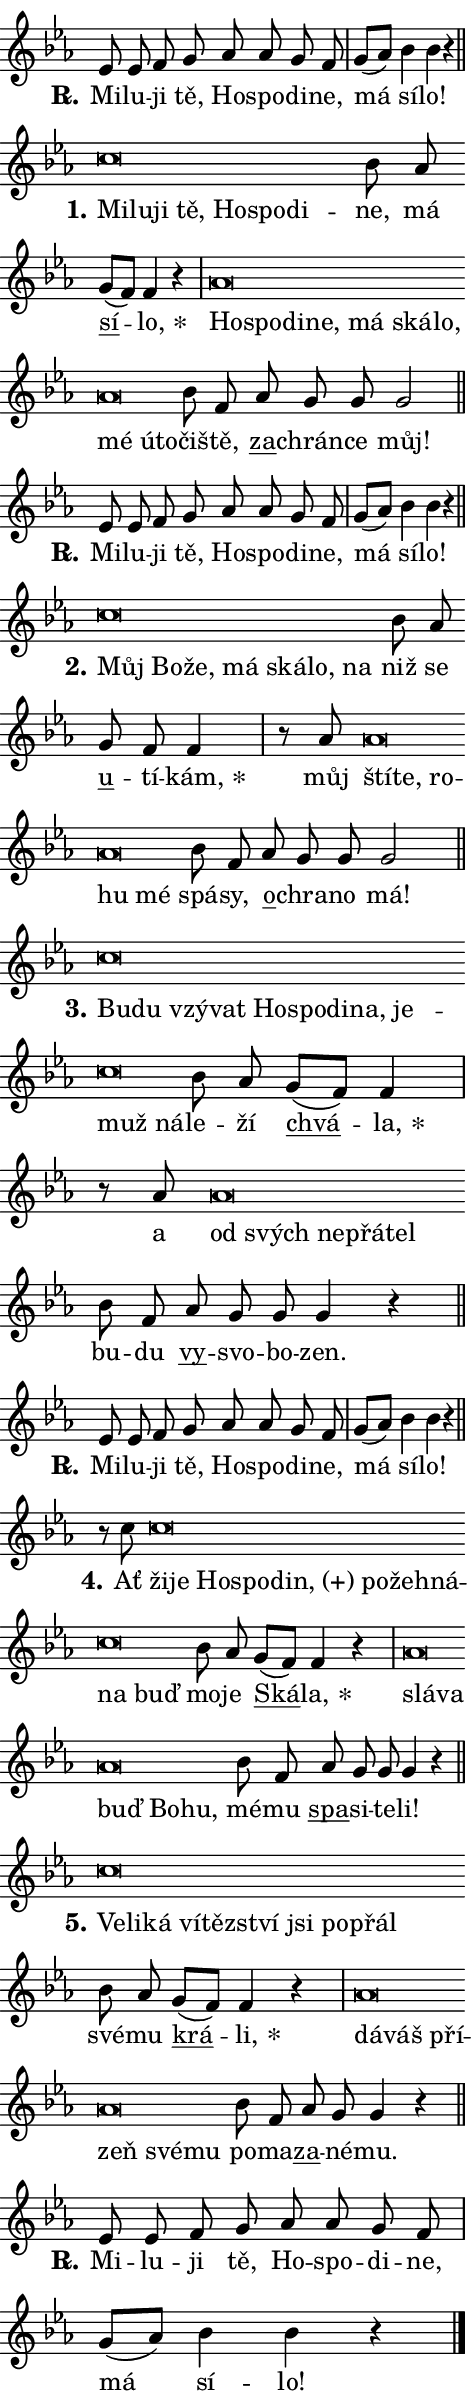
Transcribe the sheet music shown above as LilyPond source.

\version "2.24.0"
\header { tagline = "" }
\paper {
  indent = 0\cm
  top-margin = 0\cm
  right-margin = 0.13\cm % to fit lyric hyphens
  bottom-margin = 0\cm
  left-margin = 0\cm
  paper-width = 8\cm
  page-breaking = #ly:one-page-breaking
  system-system-spacing.basic-distance = #11
  score-system-spacing.basic-distance = #11
  ragged-last = ##f
}


%% Author: Thomas Morley
%% https://lists.gnu.org/archive/html/lilypond-user/2020-05/msg00002.html
#(define (line-position grob)
"Returns position of @var[grob} in current system:
   @code{'start}, if at first time-step
   @code{'end}, if at last time-step
   @code{'middle} otherwise
"
  (let* ((col (ly:item-get-column grob))
         (ln (ly:grob-object col 'left-neighbor))
         (rn (ly:grob-object col 'right-neighbor))
         (col-to-check-left (if (ly:grob? ln) ln col))
         (col-to-check-right (if (ly:grob? rn) rn col))
         (break-dir-left
           (and
             (ly:grob-property col-to-check-left 'non-musical #f)
             (ly:item-break-dir col-to-check-left)))
         (break-dir-right
           (and
             (ly:grob-property col-to-check-right 'non-musical #f)
             (ly:item-break-dir col-to-check-right))))
        (cond ((eqv? 1 break-dir-left) 'start)
              ((eqv? -1 break-dir-right) 'end)
              (else 'middle))))

#(define (tranparent-at-line-position vctor)
  (lambda (grob)
  "Relying on @code{line-position} select the relevant enry from @var{vctor}.
Used to determine transparency,"
    (case (line-position grob)
      ((end) (not (vector-ref vctor 0)))
      ((middle) (not (vector-ref vctor 1)))
      ((start) (not (vector-ref vctor 2))))))

noteHeadBreakVisibility =
#(define-music-function (break-visibility)(vector?)
"Makes @code{NoteHead}s transparent relying on @var{break-visibility}"
#{
  \override NoteHead.transparent =
    #(tranparent-at-line-position break-visibility)
#})

#(define delete-ledgers-for-transparent-note-heads
  (lambda (grob)
    "Reads whether a @code{NoteHead} is transparent.
If so this @code{NoteHead} is removed from @code{'note-heads} from
@var{grob}, which is supposed to be @code{LedgerLineSpanner}.
As a result ledgers are not printed for this @code{NoteHead}"
    (let* ((nhds-array (ly:grob-object grob 'note-heads))
           (nhds-list
             (if (ly:grob-array? nhds-array)
                 (ly:grob-array->list nhds-array)
                 '()))
           ;; Relies on the transparent-property being done before
           ;; Staff.LedgerLineSpanner.after-line-breaking is executed.
           ;; This is fragile ...
           (to-keep
             (remove
               (lambda (nhd)
                 (ly:grob-property nhd 'transparent #f))
               nhds-list)))
      ;; TODO find a better method to iterate over grob-arrays, similiar
      ;; to filter/remove etc for lists
      ;; For now rebuilt from scratch
      (set! (ly:grob-object grob 'note-heads)  '())
      (for-each
        (lambda (nhd)
          (ly:pointer-group-interface::add-grob grob 'note-heads nhd))
        to-keep))))

squashNotes = {
  \override NoteHead.X-extent = #'(-0.2 . 0.2)
  \override NoteHead.Y-extent = #'(-0.75 . 0)
  \override NoteHead.stencil =
    #(lambda (grob)
       (let ((pos (ly:grob-property grob 'staff-position)))
         (begin
           (if (< pos -7) (display "ERROR: Lower brevis then expected\n") (display ""))
           (if (<= pos -6) ly:text-interface::print ly:note-head::print))))
}
unSquashNotes = {
  \revert NoteHead.X-extent
  \revert NoteHead.Y-extent
  \revert NoteHead.stencil
}

hideNotes = \noteHeadBreakVisibility #begin-of-line-visible
unHideNotes = \noteHeadBreakVisibility #all-visible

% work-around for resetting accidentals
% https://lilypond.org/doc/v2.23/Documentation/notation/displaying-rhythms#unmetered-music
cadenzaMeasure = {
  \cadenzaOff
  \partial 1024 s1024
  \cadenzaOn
}

#(define-markup-command (accent layout props text) (markup?)
  "Underline accented syllable"
  (interpret-markup layout props
    #{\markup \override #'(offset . 4.3) \underline { #text }#}))

responsum = \markup \concat {
  "R" \hspace #-1.05 \path #0.1 #'((moveto 0 0.07) (lineto 0.9 0.8)) \hspace #0.05 "."
}

spaceSize = #0.6828661417322834 % exact space size for TeX Gyre Schola

\layout {
  \context {
    \Staff
    \remove "Time_signature_engraver"
    \override LedgerLineSpanner.after-line-breaking = #delete-ledgers-for-transparent-note-heads
  }
  \context {
    \Lyrics {
      \override LyricSpace.minimum-distance = \spaceSize
      \override LyricText.font-name = #"TeX Gyre Schola"
      \override LyricText.font-size = 1
      \override StanzaNumber.font-name = #"TeX Gyre Schola Bold"
      \override StanzaNumber.font-size = 1
    }
  }
  \context {
    \Score 
    \override NoteHead.text =
      #(lambda (grob) 
        (let ((pos (ly:grob-property grob 'staff-position)))
          #{\markup {
            \combine
              \halign #-0.55 \raise #(if (= pos -6) 0 0.5) \override #'(thickness . 2) \draw-line #'(3.2 . 0)
              \musicglyph "noteheads.sM1"
          }#}))
  }
}

% magnetic-lyrics.ily
%
%   written by
%     Jean Abou Samra <jean@abou-samra.fr>
%     Werner Lemberg <wl@gnu.org>
%
%   adapted by
%     Jiri Hon <jiri.hon@gmail.com>
%
% Version 2022-Apr-15

% https://www.mail-archive.com/lilypond-user@gnu.org/msg149350.html

#(define (Left_hyphen_pointer_engraver context)
   "Collect syllable-hyphen-syllable occurrences in lyrics and store
them in properties.  This engraver only looks to the left.  For
example, if the lyrics input is @code{foo -- bar}, it does the
following.

@itemize @bullet
@item
Set the @code{text} property of the @code{LyricHyphen} grob between
@q{foo} and @q{bar} to @code{foo}.

@item
Set the @code{left-hyphen} property of the @code{LyricText} grob with
text @q{foo} to the @code{LyricHyphen} grob between @q{foo} and
@q{bar}.
@end itemize

Use this auxiliary engraver in combination with the
@code{lyric-@/text::@/apply-@/magnetic-@/offset!} hook."
   (let ((hyphen #f)
         (text #f))
     (make-engraver
      (acknowledgers
       ((lyric-syllable-interface engraver grob source-engraver)
        (set! text grob)))
      (end-acknowledgers
       ((lyric-hyphen-interface engraver grob source-engraver)
        ;(when (not (grob::has-interface grob 'lyric-space-interface))
          (set! hyphen grob)));)
      ((stop-translation-timestep engraver)
       (when (and text hyphen)
         (ly:grob-set-object! text 'left-hyphen hyphen))
       (set! text #f)
       (set! hyphen #f)))))

#(define (lyric-text::apply-magnetic-offset! grob)
   "If the space between two syllables is less than the value in
property @code{LyricText@/.details@/.squash-threshold}, move the right
syllable to the left so that it gets concatenated with the left
syllable.

Use this function as a hook for
@code{LyricText@/.after-@/line-@/breaking} if the
@code{Left_@/hyphen_@/pointer_@/engraver} is active."
   (let ((hyphen (ly:grob-object grob 'left-hyphen #f)))
     (when hyphen
       (let ((left-text (ly:spanner-bound hyphen LEFT)))
         (when (grob::has-interface left-text 'lyric-syllable-interface)
           (let* ((common (ly:grob-common-refpoint grob left-text X))
                  (this-x-ext (ly:grob-extent grob common X))
                  (left-x-ext
                   (begin
                     ;; Trigger magnetism for left-text.
                     (ly:grob-property left-text 'after-line-breaking)
                     (ly:grob-extent left-text common X)))
                  ;; `delta` is the gap width between two syllables.
                  (delta (- (interval-start this-x-ext)
                            (interval-end left-x-ext)))
                  (details (ly:grob-property grob 'details))
                  (threshold (assoc-get 'squash-threshold details 0.2)))
             (when (< delta threshold)
               (let* (;; We have to manipulate the input text so that
                      ;; ligatures crossing syllable boundaries are not
                      ;; disabled.  For languages based on the Latin
                      ;; script this is essentially a beautification.
                      ;; However, for non-Western scripts it can be a
                      ;; necessity.
                      (lt (ly:grob-property left-text 'text))
                      (rt (ly:grob-property grob 'text))
                      (is-space (grob::has-interface hyphen 'lyric-space-interface))
                      (space (if is-space " " ""))
                      (extra-delta (if is-space spaceSize 0))
                      ;; Append new syllable.
                      (ltrt-space (if (and (string? lt) (string? rt))
                                (string-append lt space rt)
                                (make-concat-markup (list lt space rt))))
                      ;; Right-align `ltrt` to the right side.
                      (ltrt-space-markup (grob-interpret-markup
                               grob
                               (make-translate-markup
                                (cons (interval-length this-x-ext) 0)
                                (make-right-align-markup ltrt-space)))))
                 (begin
                   ;; Don't print `left-text`.
                   (ly:grob-set-property! left-text 'stencil #f)
                   ;; Set text and stencil (which holds all collected
                   ;; syllables so far) and shift it to the left.
                   (ly:grob-set-property! grob 'text ltrt-space)
                   (ly:grob-set-property! grob 'stencil ltrt-space-markup)
                   (ly:grob-translate-axis! grob (- (- delta extra-delta)) X))))))))))


#(define (lyric-hyphen::displace-bounds-first grob)
   ;; Make very sure this callback isn't triggered too early.
   (let ((left (ly:spanner-bound grob LEFT))
         (right (ly:spanner-bound grob RIGHT)))
     (ly:grob-property left 'after-line-breaking)
     (ly:grob-property right 'after-line-breaking)
     (ly:lyric-hyphen::print grob)))

squashThreshold = #0.4

\layout {
  \context {
    \Lyrics
    \consists #Left_hyphen_pointer_engraver
    \override LyricText.after-line-breaking =
      #lyric-text::apply-magnetic-offset!
    \override LyricHyphen.stencil = #lyric-hyphen::displace-bounds-first
    \override LyricText.details.squash-threshold = \squashThreshold
    \override LyricHyphen.minimum-distance = 0
    \override LyricHyphen.minimum-length = \squashThreshold
  }
}

squashText = \override LyricText.details.squash-threshold = 9999
unSquashText = \override LyricText.details.squash-threshold = \squashThreshold

leftText = \override LyricText.self-alignment-X = #LEFT
unLeftText = \revert LyricText.self-alignment-X

starOffset = #(lambda (grob) 
                (let ((x_offset (ly:self-alignment-interface::aligned-on-x-parent grob)))
                  (if (= x_offset 0) 0 (+ x_offset 1.2))))

star = #(define-music-function (syllable)(string?)
"Append star separator at the end of a syllable"
#{
  \once \override LyricText.X-offset = #starOffset
  \lyricmode { \markup {
    #syllable
    \override #'((font-name . "TeX Gyre Schola Bold")) \hspace #0.2 \lower #0.65 \larger "*"
  } }
#})

starAccent = #(define-music-function (syllable)(string?)
"Append star separator at the end of a syllable and make accent"
#{
  \once \override LyricText.X-offset = #starOffset
  \lyricmode { \markup {
    \accent #syllable
    \override #'((font-name . "TeX Gyre Schola Bold")) \hspace #0.2 \lower #0.65 \larger "*"
  } }
#})

breath = #(define-music-function (syllable)(string?)
"Append breathing indicator at the end of a syllable"
#{
  \lyricmode { \markup { #syllable "+" } }
#})

optionalBreath = #(define-music-function (syllable)(string?)
"Append optional breathing indicator at the end of a syllable"
#{
  \lyricmode { \markup { #syllable "(+)" } }
#})


\score {
    <<
        \new Voice = "melody" { \cadenzaOn \key es \major \relative { es'8 es f g as as g f \cadenzaMeasure \bar "|" g[( as)] bes4 bes r \cadenzaMeasure \bar "||" \break } }
        \new Lyrics \lyricsto "melody" { \lyricmode { \set stanza = \responsum
Mi -- lu -- ji tě, Ho -- spo -- di -- ne, má sí -- lo! } }
    >>
    \layout {}
}

\score {
    <<
        \new Voice = "melody" { \cadenzaOn \key es \major \relative { \squashNotes c''\breve*1/16 \hideNotes \breve*1/16 \bar "" \breve*1/16 \bar "" \breve*1/16 \bar "" \breve*1/16 \bar "" \breve*1/16 \breve*1/16 \bar "" \unHideNotes \unSquashNotes bes8 as \bar "" g[( f)] f4 r \cadenzaMeasure \bar "|" \squashNotes as\breve*1/16 \hideNotes \breve*1/16 \bar "" \breve*1/16 \bar "" \breve*1/16 \bar "" \breve*1/16 \bar "" \breve*1/16 \bar "" \breve*1/16 \bar "" \breve*1/16 \bar "" \breve*1/16 \breve*1/16 \bar "" \unHideNotes \unSquashNotes bes8 f \bar "" as g g g2 \cadenzaMeasure \bar "||" \break } }
        \new Lyrics \lyricsto "melody" { \lyricmode { \set stanza = "1."
\leftText Mi -- \squashText lu -- ji tě, Ho -- spo -- di -- \unLeftText \unSquashText ne, má \markup \accent sí -- \star lo, \leftText Ho -- \squashText spo -- di -- ne, má ská -- lo, mé ú -- to -- \unLeftText \unSquashText či -- ště, \markup \accent za -- chrán -- ce můj! } }
    >>
    \layout {}
}

\score {
    <<
        \new Voice = "melody" { \cadenzaOn \key es \major \relative { es'8 es f g as as g f \cadenzaMeasure \bar "|" g[( as)] bes4 bes r \cadenzaMeasure \bar "||" \break } }
        \new Lyrics \lyricsto "melody" { \lyricmode { \set stanza = \responsum
Mi -- lu -- ji tě, Ho -- spo -- di -- ne, má sí -- lo! } }
    >>
    \layout {}
}

\score {
    <<
        \new Voice = "melody" { \cadenzaOn \key es \major \relative { \squashNotes c''\breve*1/16 \hideNotes \breve*1/16 \bar "" \breve*1/16 \bar "" \breve*1/16 \bar "" \breve*1/16 \bar "" \breve*1/16 \breve*1/16 \bar "" \unHideNotes \unSquashNotes bes8 as \bar "" g f f4 \cadenzaMeasure \bar "|" r8 as8 \squashNotes as\breve*1/16 \hideNotes \breve*1/16 \bar "" \breve*1/16 \bar "" \breve*1/16 \breve*1/16 \bar "" \unHideNotes \unSquashNotes bes8 f \bar "" as g g g2 \cadenzaMeasure \bar "||" \break } }
        \new Lyrics \lyricsto "melody" { \lyricmode { \set stanza = "2."
\leftText Můj \squashText Bo -- že, má ská -- lo, na \unLeftText \unSquashText niž se \markup \accent u -- tí -- \star kám, můj \leftText ští -- \squashText te, ro -- hu mé \unLeftText \unSquashText spá -- sy, \markup \accent o -- chra -- no má! } }
    >>
    \layout {}
}

\score {
    <<
        \new Voice = "melody" { \cadenzaOn \key es \major \relative { \squashNotes c''\breve*1/16 \hideNotes \breve*1/16 \bar "" \breve*1/16 \bar "" \breve*1/16 \bar "" \breve*1/16 \bar "" \breve*1/16 \bar "" \breve*1/16 \bar "" \breve*1/16 \bar "" \breve*1/16 \bar "" \breve*1/16 \breve*1/16 \bar "" \unHideNotes \unSquashNotes bes8 as \bar "" g[( f)] f4 \cadenzaMeasure \bar "|" r8 as8 \squashNotes as\breve*1/16 \hideNotes \breve*1/16 \bar "" \breve*1/16 \bar "" \breve*1/16 \breve*1/16 \bar "" \unHideNotes \unSquashNotes bes8 f \bar "" as g g g4 r \cadenzaMeasure \bar "||" \break } }
        \new Lyrics \lyricsto "melody" { \lyricmode { \set stanza = "3."
\leftText Bu -- \squashText du vzý -- vat Ho -- spo -- di -- na, je -- muž ná -- \unLeftText \unSquashText le -- ží \markup \accent chvá -- \star la, a \leftText od \squashText svých ne -- přá -- tel \unLeftText \unSquashText bu -- du \markup \accent vy -- svo -- bo -- zen. } }
    >>
    \layout {}
}

\score {
    <<
        \new Voice = "melody" { \cadenzaOn \key es \major \relative { es'8 es f g as as g f \cadenzaMeasure \bar "|" g[( as)] bes4 bes r \cadenzaMeasure \bar "||" \break } }
        \new Lyrics \lyricsto "melody" { \lyricmode { \set stanza = \responsum
Mi -- lu -- ji tě, Ho -- spo -- di -- ne, má sí -- lo! } }
    >>
    \layout {}
}

\score {
    <<
        \new Voice = "melody" { \cadenzaOn \key es \major \relative { r8 c''8 \squashNotes c\breve*1/16 \hideNotes \breve*1/16 \bar "" \breve*1/16 \bar "" \breve*1/16 \bar "" \breve*1/16 \bar "" \breve*1/16 \bar "" \breve*1/16 \bar "" \breve*1/16 \bar "" \breve*1/16 \breve*1/16 \bar "" \unHideNotes \unSquashNotes bes8 as \bar "" g[( f)] f4 r \cadenzaMeasure \bar "|" \squashNotes as\breve*1/16 \hideNotes \breve*1/16 \bar "" \breve*1/16 \bar "" \breve*1/16 \breve*1/16 \bar "" \unHideNotes \unSquashNotes bes8 f \bar "" as g g g4 r \cadenzaMeasure \bar "||" \break } }
        \new Lyrics \lyricsto "melody" { \lyricmode { \set stanza = "4."
Ať \leftText ži -- \squashText je Ho -- spo -- \optionalBreath din, po -- žeh -- ná -- na buď \unLeftText \unSquashText mo -- je \markup \accent Ská -- \star la, \leftText slá -- \squashText va buď Bo -- hu, \unLeftText \unSquashText mé -- mu \markup \accent spa -- si -- te -- li! } }
    >>
    \layout {}
}

\score {
    <<
        \new Voice = "melody" { \cadenzaOn \key es \major \relative { \squashNotes c''\breve*1/16 \hideNotes \breve*1/16 \bar "" \breve*1/16 \bar "" \breve*1/16 \bar "" \breve*1/16 \bar "" \breve*1/16 \bar "" \breve*1/16 \bar "" \breve*1/16 \breve*1/16 \bar "" \unHideNotes \unSquashNotes bes8 as \bar "" g[( f)] f4 r \cadenzaMeasure \bar "|" \squashNotes as\breve*1/16 \hideNotes \breve*1/16 \bar "" \breve*1/16 \bar "" \breve*1/16 \bar "" \breve*1/16 \breve*1/16 \bar "" \unHideNotes \unSquashNotes bes8 f \bar "" as g g4 r \cadenzaMeasure \bar "||" \break } }
        \new Lyrics \lyricsto "melody" { \lyricmode { \set stanza = "5."
\leftText Ve -- \squashText li -- ká ví -- těz -- ství jsi po -- přál \unLeftText \unSquashText své -- mu \markup \accent krá -- \star li, \leftText dá -- \squashText váš pří -- zeň své -- mu \unLeftText \unSquashText po -- ma -- \markup \accent za -- né -- mu. } }
    >>
    \layout {}
}

\score {
    <<
        \new Voice = "melody" { \cadenzaOn \key es \major \relative { es'8 es f g as as g f \cadenzaMeasure \bar "|" g[( as)] bes4 bes r \cadenzaMeasure \bar "||" \break } \bar "|." }
        \new Lyrics \lyricsto "melody" { \lyricmode { \set stanza = \responsum
Mi -- lu -- ji tě, Ho -- spo -- di -- ne, má sí -- lo! } }
    >>
    \layout {}
}
